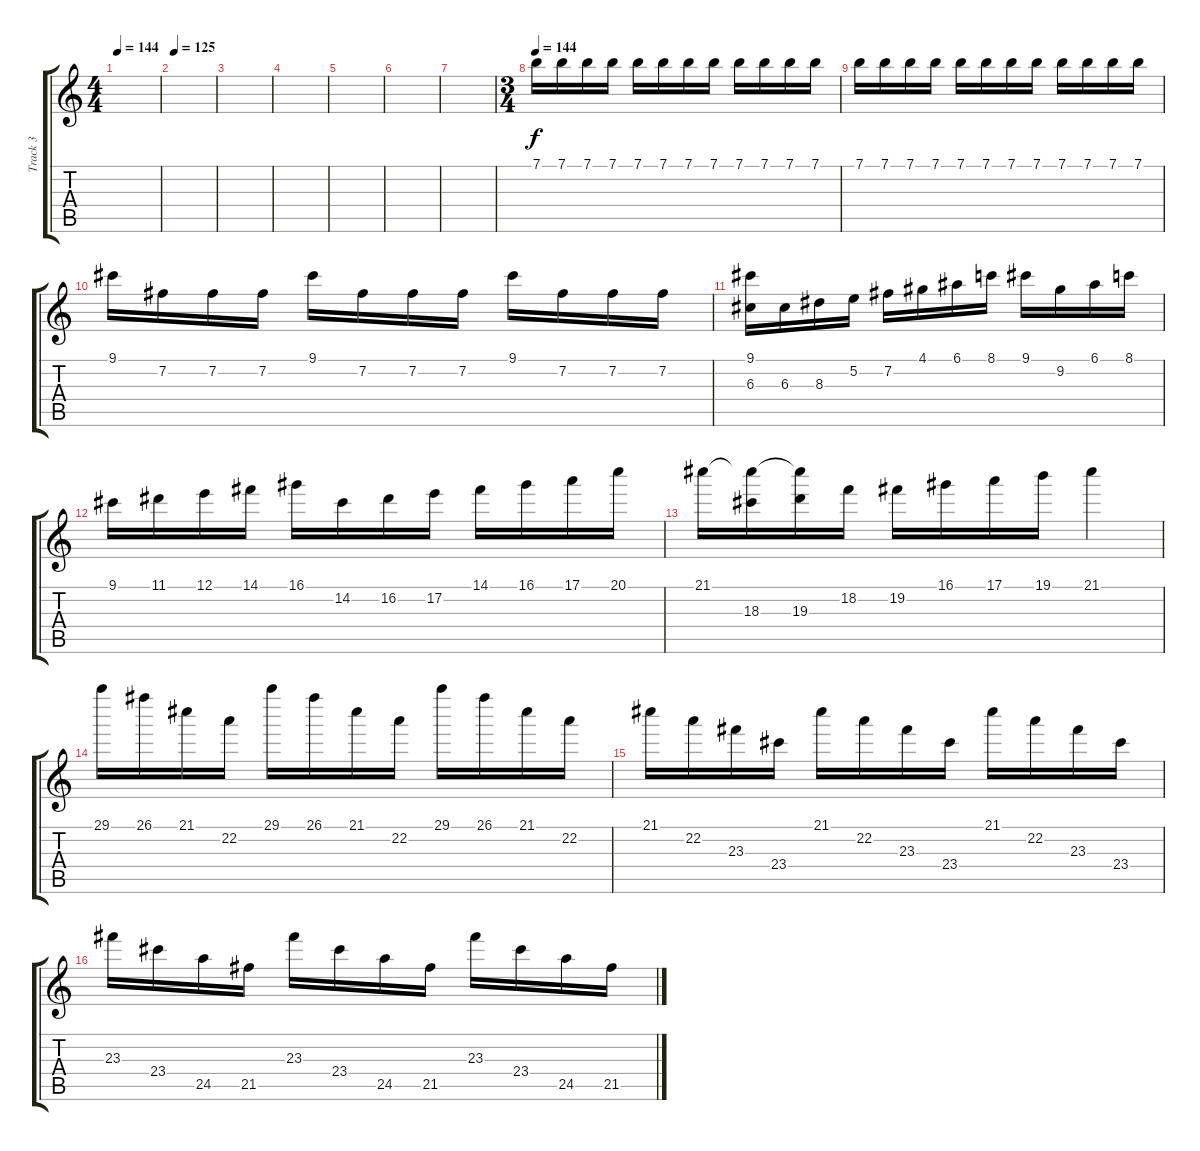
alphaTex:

\track ("Track 3" "Track 3") {instrument guitarharmonics}
\staff {score tabs}
\tuning (E4 B3 G3 D3 A2 E2) {hide}
\ts (4 4)
\tempo 144
\clef g2
\ks c
|
\tempo (125 0.020833333333333332)
|
|
|
|
|
|
\ts (3 4)
\tempo 144
7.1.16{volume 9} 7.1.16 7.1.16 7.1.16 7.1.16 7.1.16 7.1.16 7.1.16 7.1.16 7.1.16 7.1.16 7.1.16 |
7.1.16 7.1.16 7.1.16 7.1.16 7.1.16 7.1.16 7.1.16 7.1.16 7.1.16 7.1.16 7.1.16 7.1.16 |
9.1.16 7.2.16 7.2.16 7.2.16 9.1.16 7.2.16 7.2.16 7.2.16 9.1.16 7.2.16 7.2.16 7.2.16 |
(9.1 6.3).16 6.3.16 8.3.16 5.2.16 7.2.16 4.1.16 6.1.16 8.1.16 9.1.16 9.2.16 6.1.16 8.1.16 |
9.1.16 11.1.16 12.1.16 14.1.16 16.1.16 14.2.16 16.2.16 17.2.16 14.1.16 16.1.16 17.1.16 20.1.16 |
21.1.16 (21.1{t} 18.3).16 (21.1{t} 19.3).16 18.2.16 19.2.16 16.1.16 17.1.16 19.1.16 21.1.4 |
29.1.16 26.1.16 21.1.16 22.2.16 29.1.16 26.1.16 21.1.16 22.2.16 29.1.16 26.1.16 21.1.16 22.2.16 |
21.1.16 22.2.16 23.3.16 23.4.16 21.1.16 22.2.16 23.3.16 23.4.16 21.1.16 22.2.16 23.3.16 23.4.16 |
23.3.16 23.4.16 24.5.16 21.5.16 23.3.16 23.4.16 24.5.16 21.5.16 23.3.16 23.4.16 24.5.16 21.5.16
